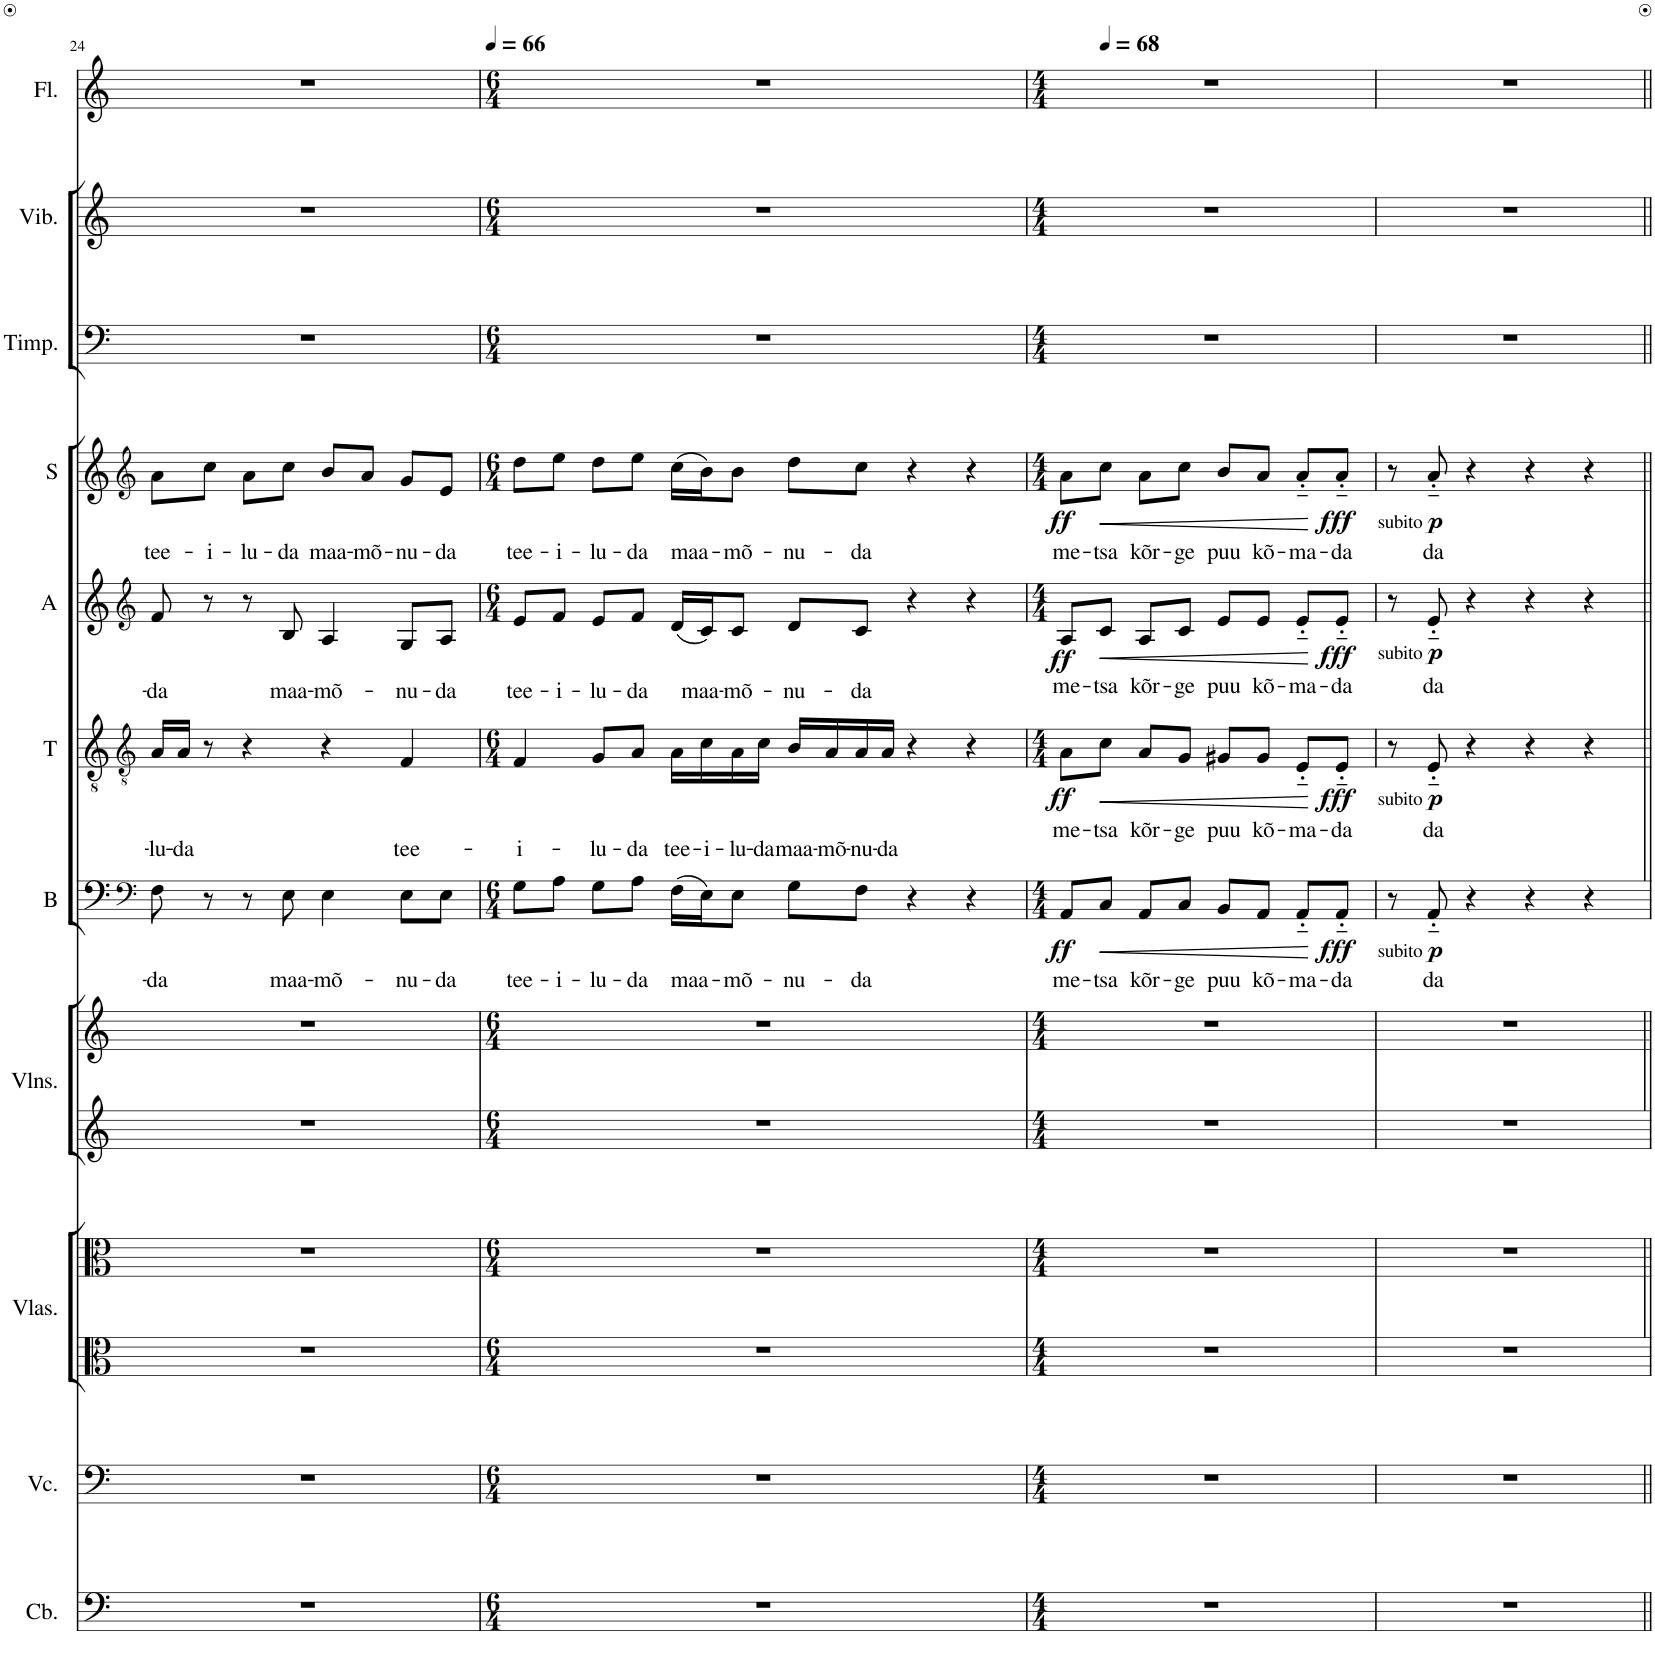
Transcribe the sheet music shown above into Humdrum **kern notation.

**kern	**kern	**kern	**kern	**kern	**kern	**kern	**text	**dynam	**kern	**text	**dynam	**kern	**text	**dynam	**kern	**text	**dynam	**kern	**kern	**kern
*part11	*part10	*part9	*part9	*part8	*part8	*part7	*part7	*part7	*part6	*part6	*part6	*part5	*part5	*part5	*part4	*part4	*part4	*part3	*part2	*part1
*staff13	*staff12	*staff11	*staff10	*staff9	*staff8	*staff7	*staff7	*staff7	*staff6	*staff6	*staff6	*staff5	*staff5	*staff5	*staff4	*staff4	*staff4	*staff3	*staff2	*staff1
*I"Contrabass	*I"Violoncello	*I"Violas	*	*I"Violins	*	*I"B	*	*	*I"T	*	*	*I"A	*	*	*I"S	*	*	*I"Timpani	*I"Vibraphone	*I"Flute
*I'Cb.	*I'Vc.	*I'Vlas.	*	*I'Vlns.	*	*I'B	*	*	*I'T	*	*	*I'A	*	*	*I'S	*	*	*I'Timp.	*I'Vib.	*I'Fl.
!!LO:PB:g=z
*clefF4	*clefF4	*clefC3	*clefC3	*clefG2	*clefG2	*clefF4	*	*	*clefGv2	*	*	*clefG2	*	*	*clefG2	*	*	*clefF4	*clefG2	*clefG2
*Trd7c12	*	*	*	*	*	*	*	*	*	*	*	*Trd1c2	*	*	*	*	*	*	*	*
*k[]	*k[]	*k[]	*k[]	*k[]	*k[]	*k[]	*	*	*k[]	*	*	*k[]	*	*	*k[]	*	*	*k[]	*k[]	*k[]
*M4/4	*M4/4	*M4/4	*M4/4	*M4/4	*M4/4	*M4/4	*	*	*M4/4	*	*	*M4/4	*	*	*M4/4	*	*	*M4/4	*M4/4	*M4/4
=24	=24	=24	=24	=24	=24	=24	=24	=24	=24	=24	=24	=24	=24	=24	=24	=24	=24	=24	=24	=24
!	!	!	!	!	!	!	!LO:LY:b	!	!	!LO:LY:b	!	!	!LO:LY:b	!	!	!LO:LY:b	!	!	!	!
1r	1r	1r	1r	1r	1r	8F\	-da	.	16A/LL	-lu-	.	8f/	-da	.	8a\L	tee-	.	1r	1r	1r
!	!	!	!	!	!	!	!	!	!	!LO:LY:b	!	!	!	!	!	!	!	!	!	!
.	.	.	.	.	.	.	.	.	16A/JJ	-da	.	.	.	.	.	.	.	.	.	.
!	!	!	!	!	!	!	!	!	!	!	!	!	!	!	!	!LO:LY:b	!	!	!	!
.	.	.	.	.	.	8r	.	.	8r	.	.	8r	.	.	8cc\J	-i-	.	.	.	.
!	!	!	!	!	!	!	!	!	!	!	!	!	!	!	!	!LO:LY:b	!	!	!	!
.	.	.	.	.	.	8r	.	.	4r	.	.	8r	.	.	8a\L	-lu-	.	.	.	.
!	!	!	!	!	!	!	!LO:LY:b	!	!	!	!	!	!LO:LY:b	!	!	!LO:LY:b	!	!	!	!
.	.	.	.	.	.	8E\	maa-	.	.	.	.	8B/	maa-	.	8cc\J	-da	.	.	.	.
!	!	!	!	!	!	!	!LO:LY:b	!	!	!	!	!	!LO:LY:b	!	!	!LO:LY:b	!	!	!	!
.	.	.	.	.	.	4E\	-mõ-	.	4r	.	.	4A/	-mõ-	.	8b/L	maa-	.	.	.	.
!	!	!	!	!	!	!	!	!	!	!	!	!	!	!	!	!LO:LY:b	!	!	!	!
.	.	.	.	.	.	.	.	.	.	.	.	.	.	.	8a/J	-mõ-	.	.	.	.
!	!	!	!	!	!	!	!LO:LY:b	!	!	!LO:LY:b	!	!	!LO:LY:b	!	!	!LO:LY:b	!	!	!	!
.	.	.	.	.	.	8E\L	-nu-	.	4F/	tee-	.	8G/L	-nu-	.	8g/L	-nu-	.	.	.	.
!	!	!	!	!	!	!	!LO:LY:b	!	!	!	!	!	!LO:LY:b	!	!	!LO:LY:b	!	!	!	!
.	.	.	.	.	.	8E\J	-da	.	.	.	.	8A/J	-da	.	8e/J	-da	.	.	.	.
=25	=25	=25	=25	=25	=25	=25	=25	=25	=25	=25	=25	=25	=25	=25	=25	=25	=25	=25	=25	=25
*M6/4	*M6/4	*M6/4	*M6/4	*M6/4	*M6/4	*M6/4	*	*	*M6/4	*	*	*M6/4	*	*	*M6/4	*	*	*M6/4	*M6/4	*M6/4
*	*	*	*	*	*	*	*	*	*	*	*	*	*	*	*	*	*	*	*	*MM66
!	!	!	!	!	!	!	!LO:LY:b	!	!	!LO:LY:b	!	!	!LO:LY:b	!	!	!LO:LY:b	!	!	!	!
1.r	1.r	1.r	1.r	1.r	1.r	8G\L	tee-	.	4F/	-i-	.	8e/L	tee-	.	8dd\L	tee-	.	1.r	1.r	1.r
!	!	!	!	!	!	!	!LO:LY:b	!	!	!	!	!	!LO:LY:b	!	!	!LO:LY:b	!	!	!	!
.	.	.	.	.	.	8A\J	-i-	.	.	.	.	8f/J	-i-	.	8ee\J	-i-	.	.	.	.
!	!	!	!	!	!	!	!LO:LY:b	!	!	!LO:LY:b	!	!	!LO:LY:b	!	!	!LO:LY:b	!	!	!	!
.	.	.	.	.	.	8G\L	-lu-	.	8G/L	-lu-	.	8e/L	-lu-	.	8dd\L	-lu-	.	.	.	.
!	!	!	!	!	!	!	!LO:LY:b	!	!	!LO:LY:b	!	!	!LO:LY:b	!	!	!LO:LY:b	!	!	!	!
.	.	.	.	.	.	8A\J	-da	.	8A/J	-da	.	8f/J	-da	.	8ee\J	-da	.	.	.	.
!	!	!	!	!	!	!	!LO:LY:b	!	!	!LO:LY:b	!	!	!LO:LY:b	!	!	!LO:LY:b	!	!	!	!
.	.	.	.	.	.	(16F\LL	maa-	.	16A\LL	tee-	.	(16d/LL	maa-	.	(16cc\LL	maa-	.	.	.	.
!	!	!	!	!	!	!	!	!	!	!LO:LY:b	!	!	!	!	!	!	!	!	!	!
.	.	.	.	.	.	16E\J)	.	.	16c\	-i-	.	16c/J)	.	.	16b\J)	.	.	.	.	.
!	!	!	!	!	!	!	!LO:LY:b	!	!	!LO:LY:b	!	!	!LO:LY:b	!	!	!LO:LY:b	!	!	!	!
.	.	.	.	.	.	8E\J	-mõ-	.	16A\	-lu-	.	8c/J	-mõ-	.	8b\J	-mõ-	.	.	.	.
!	!	!	!	!	!	!	!	!	!	!LO:LY:b	!	!	!	!	!	!	!	!	!	!
.	.	.	.	.	.	.	.	.	16c\JJ	-da	.	.	.	.	.	.	.	.	.	.
!	!	!	!	!	!	!	!LO:LY:b	!	!	!LO:LY:b	!	!	!LO:LY:b	!	!	!LO:LY:b	!	!	!	!
.	.	.	.	.	.	8G\L	-nu-	.	16B/LL	maa-	.	8d/L	-nu-	.	8dd\L	-nu-	.	.	.	.
!	!	!	!	!	!	!	!	!	!	!LO:LY:b	!	!	!	!	!	!	!	!	!	!
.	.	.	.	.	.	.	.	.	16A/	-mõ-	.	.	.	.	.	.	.	.	.	.
!	!	!	!	!	!	!	!LO:LY:b	!	!	!LO:LY:b	!	!	!LO:LY:b	!	!	!LO:LY:b	!	!	!	!
.	.	.	.	.	.	8F\J	-da	.	16A/	-nu-	.	8c/J	-da	.	8cc\J	-da	.	.	.	.
!	!	!	!	!	!	!	!	!	!	!LO:LY:b	!	!	!	!	!	!	!	!	!	!
.	.	.	.	.	.	.	.	.	16A/JJ	-da	.	.	.	.	.	.	.	.	.	.
.	.	.	.	.	.	4r	.	.	4r	.	.	4r	.	.	4r	.	.	.	.	.
.	.	.	.	.	.	4r	.	.	4r	.	.	4r	.	.	4r	.	.	.	.	.
=26	=26	=26	=26	=26	=26	=26	=26	=26	=26	=26	=26	=26	=26	=26	=26	=26	=26	=26	=26	=26
*M4/4	*M4/4	*M4/4	*M4/4	*M4/4	*M4/4	*M4/4	*	*	*M4/4	*	*	*M4/4	*	*	*M4/4	*	*	*M4/4	*M4/4	*M4/4
!	!	!	!	!	!	!	!LO:LY:b	!LO:DY:b	!	!LO:LY:b	!LO:DY:b	!	!LO:LY:b	!LO:DY:b	!	!LO:LY:b	!LO:DY:b	!	!	!
*	*	*	*	*	*	*	*	*	*	*	*	*	*	*	*	*	*	*	*	*^
1r	1r	1r	1r	1r	1r	8AA/L	me-	ff	8A\L	me-	ff	8A/L	me-	ff	8a\L	me-	ff	1r	1r	1r	8ryy
*	*	*	*	*	*	*	*	*	*	*	*	*	*	*	*	*	*	*	*	*MM68	*
!	!	!	!	!	!	!	!LO:LY:b	!LO:HP:b	!	!LO:LY:b	!LO:HP:b	!	!LO:LY:b	!LO:HP:b	!	!LO:LY:b	!LO:HP:b	!	!	!	!
.	.	.	.	.	.	8C/J	-tsa	<	8c\J	-tsa	<	8c/J	-tsa	<	8cc\J	-tsa	<	.	.	.	2..ryy
!	!	!	!	!	!	!	!LO:LY:b	!	!	!LO:LY:b	!	!	!LO:LY:b	!	!	!LO:LY:b	!	!	!	!	!
.	.	.	.	.	.	8AA/L	kõr-	.	8A/L	kõr-	.	8A/L	kõr-	.	8a\L	kõr-	.	.	.	.	.
!	!	!	!	!	!	!	!LO:LY:b	!	!	!LO:LY:b	!	!	!LO:LY:b	!	!	!LO:LY:b	!	!	!	!	!
.	.	.	.	.	.	8C/J	-ge	.	8G/J	-ge	.	8c/J	-ge	.	8cc\J	-ge	.	.	.	.	.
!	!	!	!	!	!	!	!LO:LY:b	!	!	!LO:LY:b	!	!	!LO:LY:b	!	!	!LO:LY:b	!	!	!	!	!
.	.	.	.	.	.	8BB/L	puu	.	8G#X/L	puu	.	8e/L	puu	.	8b/L	puu	.	.	.	.	.
!	!	!	!	!	!	!	!LO:LY:b	!	!	!LO:LY:b	!	!	!LO:LY:b	!	!	!LO:LY:b	!	!	!	!	!
.	.	.	.	.	.	8AA/J	kõ-	.	8G#/J	kõ-	.	8e/J	kõ-	.	8a/J	kõ-	.	.	.	.	.
!	!	!	!	!	!	!	!LO:LY:b	!	!	!LO:LY:b	!	!	!LO:LY:b	!	!	!LO:LY:b	!	!	!	!	!
.	.	.	.	.	.	8AA'~/L	-ma-	.	8E'~/L	-ma-	.	8e'~/L	-ma-	.	8a'~/L	-ma-	.	.	.	.	.
!	!	!	!	!	!	!	!LO:LY:b	!LO:DY:n=1:b	!	!LO:LY:b	!LO:DY:n=1:b	!	!LO:LY:b	!LO:DY:n=1:b	!	!LO:LY:b	!LO:DY:n=1:b	!	!	!	!
.	.	.	.	.	.	8AA'~/J	-da	[ fff	8E'~/J	-da	[ fff	8e'~/J	-da	[ fff	8a'~/J	-da	[ fff	.	.	.	.
*	*	*	*	*	*	*	*	*	*	*	*	*	*	*	*	*	*	*	*	*v	*v
=27	=27	=27	=27	=27	=27	=27	=27	=27	=27	=27	=27	=27	=27	=27	=27	=27	=27	=27	=27	=27
1r	1r	1r	1r	1r	1r	8r	.	.	8r	.	.	8r	.	.	8r	.	.	1r	1r	1r
!	!	!	!	!	!	!	!LO:LY:b	!LO:DY:b	!	!LO:LY:b	!	!	!LO:LY:b	!	!	!LO:LY:b	!	!	!	!
!	!	!	!	!	!	!	!	!LO:DY:n=1:b	!	!	!LO:DY:b	!	!	!	!	!	!	!	!	!
!	!	!	!	!	!	!	!	!	!	!	!LO:DY:n=1:b	!	!	!LO:DY:b	!	!	!	!	!	!
!	!	!	!	!	!	!	!	!	!	!	!	!	!	!LO:DY:n=1:b	!	!	!LO:DY:b	!	!	!
!	!	!	!	!	!	!	!	!	!	!	!	!	!	!	!	!	!LO:DY:n=1:b	!	!	!
.	.	.	.	.	.	8AA'~/	da	other-dynamics p	8E'~/	da	other-dynamics p	8e'~/	da	other-dynamics p	8a'~/	da	other-dynamics p	.	.	.
.	.	.	.	.	.	4r	.	.	4r	.	.	4r	.	.	4r	.	.	.	.	.
.	.	.	.	.	.	4r	.	.	4r	.	.	4r	.	.	4r	.	.	.	.	.
.	.	.	.	.	.	4r	.	.	4r	.	.	4r	.	.	4r	.	.	.	.	.
=||	=||	=||	=||	=||	=||	=||	=||	=||	=||	=||	=||	=||	=||	=||	=||	=||	=||	=||	=||	=||
*-	*-	*-	*-	*-	*-	*-	*-	*-	*-	*-	*-	*-	*-	*-	*-	*-	*-	*-	*-	*-
